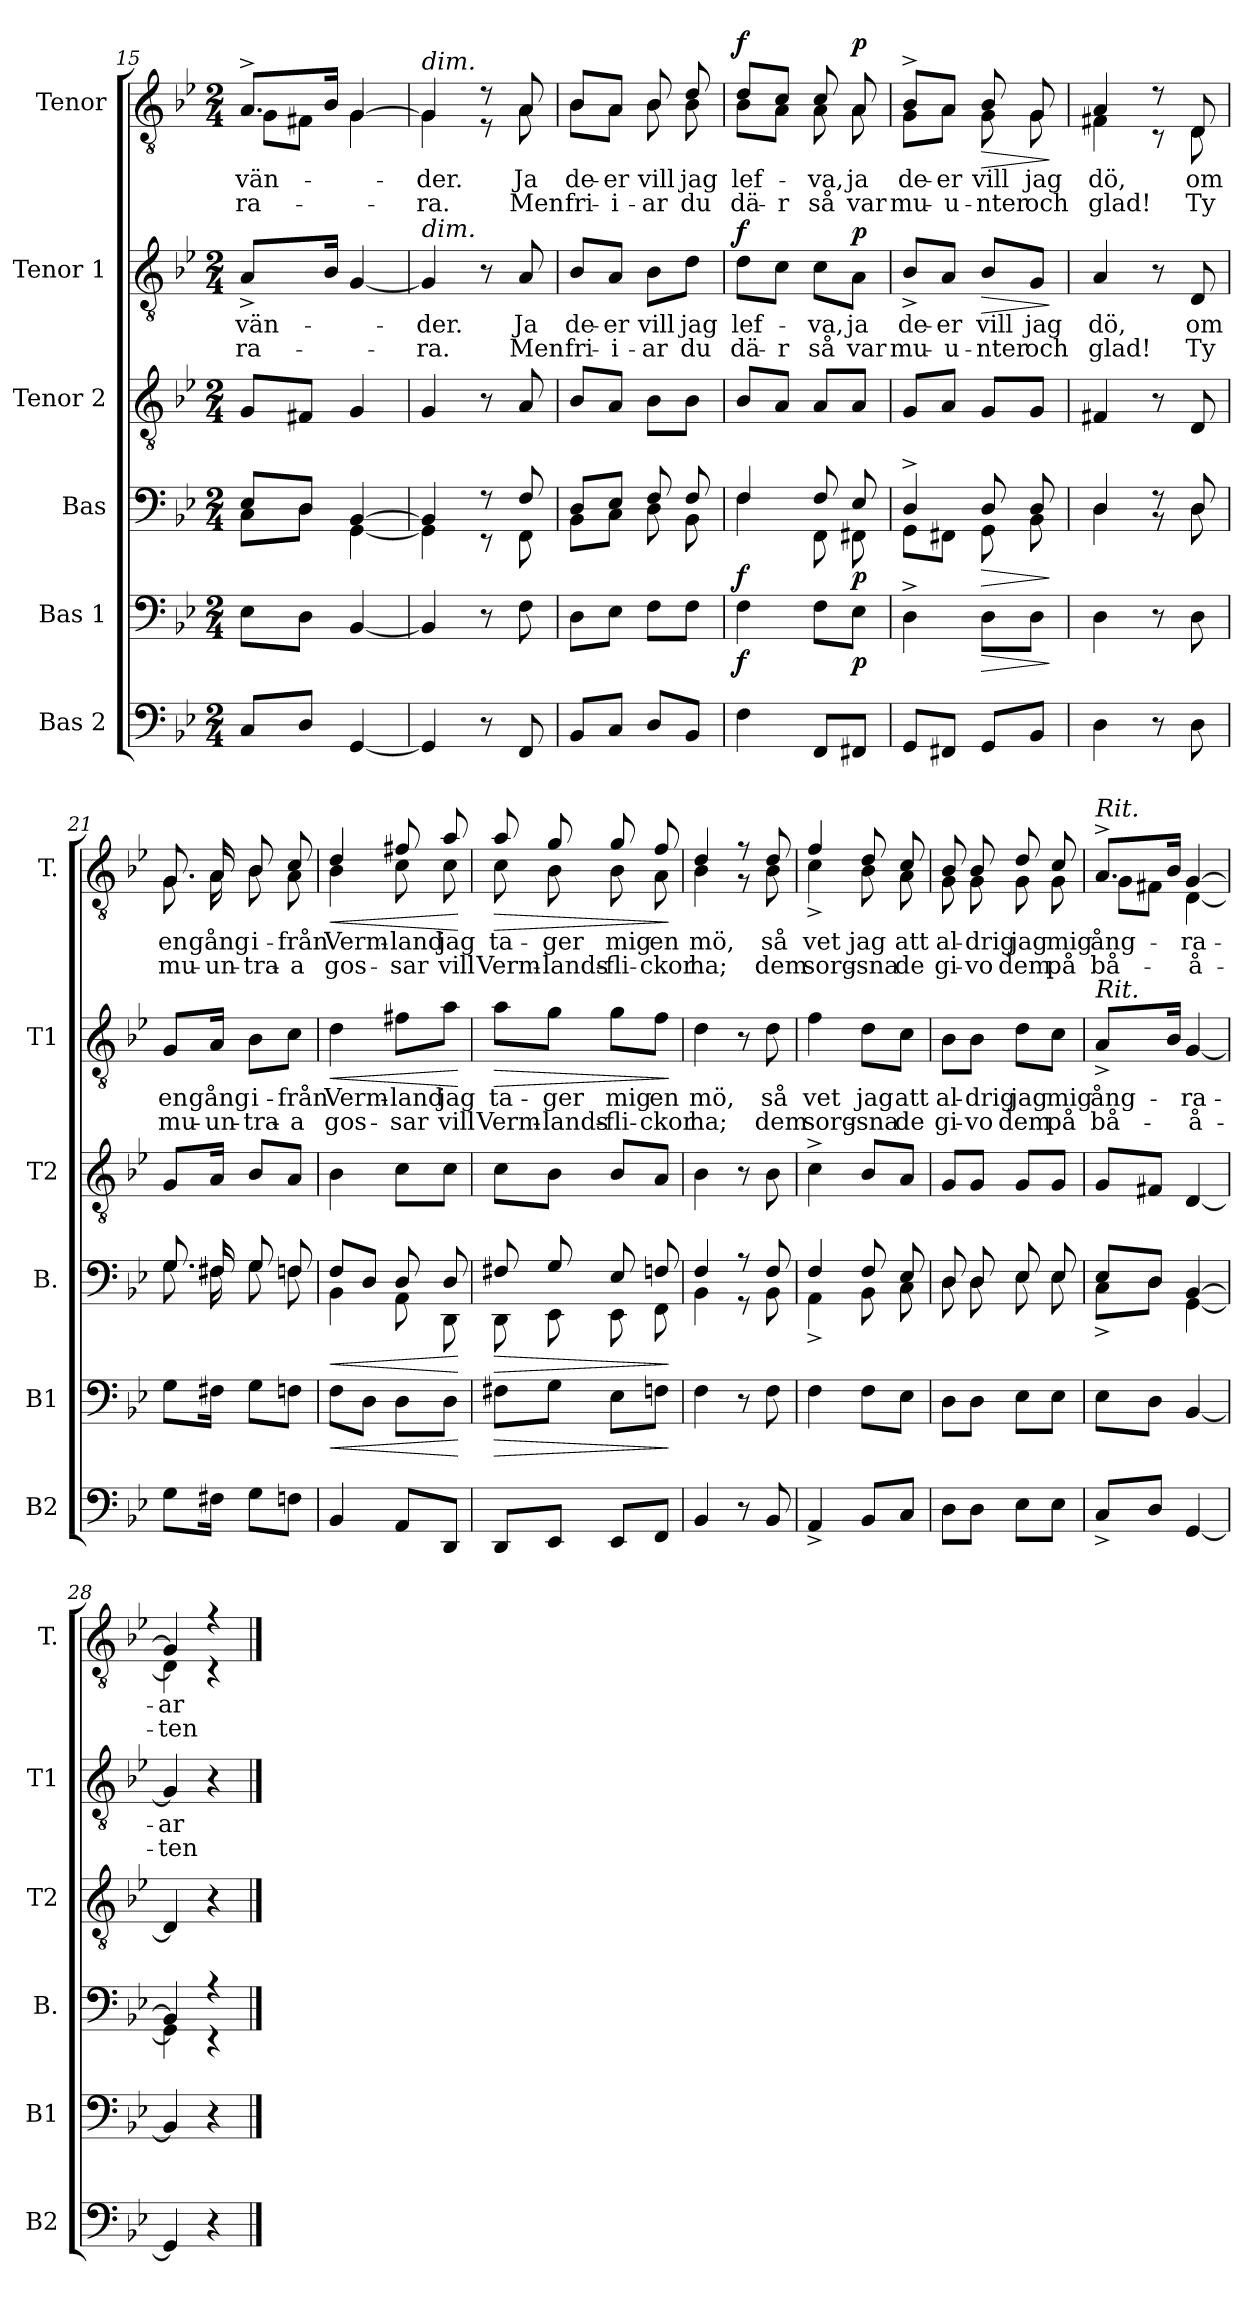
**kern	**kern	**dynam	**kern	**dynam	**kern	**kern	**text	**text	**dynam	**kern	**text	**text	**dynam
*part6	*part5	*part5	*part4	*part4	*part3	*part2	*part2	*part2	*part2	*part1	*part1	*part1	*part1
*staff6	*staff5	*staff5	*staff4	*staff4	*staff3	*staff2	*staff2	*staff2	*staff2	*staff1	*staff1	*staff1	*staff1
*I"Bas 2	*I"Bas 1	*	*I"Bas	*	*I"Tenor 2	*I"Tenor 1	*	*	*	*I"Tenor	*	*	*
*I'B2	*I'B1	*	*I'B.	*	*I'T2	*I'T1	*	*	*	*I'T.	*	*	*
*clefF4	*clefF4	*	*clefF4	*	*clefGv2	*clefGv2	*	*	*	*clefGv2	*	*	*
*k[b-e-]	*k[b-e-]	*	*k[b-e-]	*	*k[b-e-]	*k[b-e-]	*	*	*	*k[b-e-]	*	*	*
*M2/4	*M2/4	*	*M2/4	*	*M2/4	*M2/4	*	*	*	*M2/4	*	*	*
=15	=15	=15	=15	=15	=15	=15	=15	=15	=15	=15	=15	=15	=15
*	*	*	*^	*	*	*	*	*	*	*	*	*	*
!	!	!	!	!	!	!	!LO:N:vis=8	!	!	!	!	!LO:LY:b	!LO:LY:b	!
*	*	*	*	*	*	*	*	*	*	*	*^	*	*	*
8C/L	8E-\L	.	8E-/L	8C\L	.	8G/L	8.A^/L	vän-	ra-	.	8.A^/L	8G\L	vän-	ra-	.
8D/J	8D\J	.	8D/J	8D\J	.	8F#X/J	.	.	.	.	.	8F#X\J	.	.	.
.	.	.	.	.	.	.	16B-/Jk	.	.	.	16B-/Jk	.	.	.	.
[4GG	[4BB-	.	[4BB-/	[4GG\	.	4G	[4G	.	.	.	[4G/	4G\	.	.	.
!!LO:LB:g=z	!!
=16	=16	=16	=16	=16	=16	=16	=16	=16	=16	=16	=16	=16	=16	=16	=16
!	!	!	!	!	!	!	!	!	!	!	!LO:TX:i:t=dim.	!	!	!	!
!	!	!	!	!	!	!	!LO:TX:i:t=dim.	!	!	!	!	!	!	!	!
!	!	!	!	!	!	!	!	!	!	!	!	!	!LO:LY:b	!LO:LY:b	!
4GG]	4BB-]	.	4BB-/]	4GG\]	.	4G	4G]	-der.	-ra.	.	4G/]	4G\	-der.	-ra.	.
8r	8r	.	8r	8r	.	8r	8r	.	.	.	8r	8r	.	.	.
!	!	!LO:DY:b	!	!	!LO:DY:b	!	!	!	!	!LO:DY:a	!	!	!LO:LY:b	!LO:LY:b	!LO:DY:a
8FF	8F	other-dynamics	8F/	8FF\	other-dynamics	8A	8A	Ja	Men	other-dynamics	8A/	8A\	Ja	Men	other-dynamics
=17	=17	=17	=17	=17	=17	=17	=17	=17	=17	=17	=17	=17	=17	=17	=17
!	!	!	!	!	!	!	!	!	!	!	!	!	!LO:LY:b	!LO:LY:b	!
8BB-/L	8D\L	.	8D/L	8BB-\L	.	8B-/L	8B-/L	de-	fri-	.	8B-/L	8B-\L	de-	fri-	.
!	!	!	!	!	!	!	!	!	!	!	!	!	!LO:LY:b	!LO:LY:b	!
8C/J	8E-\J	.	8E-/J	8C\J	.	8A/J	8A/J	-er	-i-	.	8A/J	8A\J	-er	-i-	.
!	!	!	!	!	!	!	!	!	!	!	!	!	!LO:LY:b	!LO:LY:b	!
8D/L	8F\L	.	8F/	8D\	.	8B-\L	8B-\L	vill	-ar	.	8B-/	8B-\	vill	-ar	.
!	!	!	!	!	!	!	!	!	!	!	!	!	!LO:LY:b	!LO:LY:b	!
8BB-/J	8F\J	.	8F/	8BB-\	.	8B-\J	8d\J	jag	du	.	8d/	8B-\	jag	du	.
=18	=18	=18	=18	=18	=18	=18	=18	=18	=18	=18	=18	=18	=18	=18	=18
!	!	!LO:DY:b	!	!	!LO:DY:b	!	!	!	!	!LO:DY:a	!	!	!LO:LY:b	!LO:LY:b	!LO:DY:a
4F	4F	f	4F/	4F\	f	8B-/L	8d\L	lef-	dä-	f	8d/L	8B-\L	lef-	dä-	f
!	!	!	!	!	!	!	!	!	!	!	!	!	!	!LO:LY:b	!
.	.	.	.	.	.	8A/J	8c\J	.	r	.	8c/J	8A\J	.	r	.
!	!	!	!	!	!	!	!	!	!	!	!	!	!LO:LY:b	!LO:LY:b	!
8FF/L	8F\L	.	8F/	8FF\	.	8A/L	8c\L	-va,	så	.	8c/	8A\	-va,	så	.
!	!	!LO:DY:b	!	!	!LO:DY:b	!	!	!	!	!LO:DY:a	!	!	!LO:LY:b	!LO:LY:b	!LO:DY:a
8FF#X/J	8E-\J	p	8E-/	8FF#X\	p	8A/J	8A\J	ja	-var	p	8A/	8A\	ja	-var	p
=19	=19	=19	=19	=19	=19	=19	=19	=19	=19	=19	=19	=19	=19	=19	=19
!	!	!	!	!	!	!	!	!	!	!	!	!	!LO:LY:b	!LO:LY:b	!
8GG/L	4D^	.	4D^/	8GG\L	.	8G/L	8B-^/L	de-	mu-	.	8B-^/L	8G\L	de-	mu-	.
!	!	!	!	!	!	!	!	!	!	!	!	!	!LO:LY:b	!LO:LY:b	!
8FF#X/J	.	.	.	8FF#X\J	.	8A/J	8A/J	-er	-u-	.	8A/J	8A\J	-er	-u-	.
!	!	!LO:HP:b	!	!	!LO:HP:b	!	!	!	!	!LO:HP:b	!	!	!LO:LY:b	!LO:LY:b	!LO:HP:b
8GG/L	8D\L	>	8D/	8GG\	>	8G/L	8B-/L	vill	-nter	>	8B-/	8G\	vill	-nter	>
!	!	!	!	!	!	!	!	!	!	!	!	!	!LO:LY:b	!LO:LY:b	!
8BB-/J	8D\J	.	8D/	8BB-\	.	8G/J	8G/J	jag	och	.	8G/	8G\	jag	och	.
*	*	*	*v	*v	*	*	*	*	*	*	*v	*v	*	*	*
.	.	]	.	]	.	.	.	.	]	.	.	.	]
=20	=20	=20	=20	=20	=20	=20	=20	=20	=20	=20	=20	=20	=20
*	*	*	*^	*	*	*	*	*	*	*	*	*	*
!	!	!	!	!	!	!	!	!	!	!	!	!LO:LY:b	!LO:LY:b	!
*	*	*	*	*	*	*	*	*	*	*	*^	*	*	*
4D	4D	.	4D/	4D\	.	4F#X	4A	dö,	-glad!	.	4A/	4F#X\	dö,	-glad!	.
8r	8r	.	8r	8r	.	8r	8r	.	.	.	8r	8r	.	.	.
!	!	!	!	!	!	!	!	!	!	!	!	!	!LO:LY:b	!LO:LY:b	!
8D	8D	.	8D/	8D\	.	8D	8D	om	Ty	.	8D/	8D\	om	Ty	.
=21	=21	=21	=21	=21	=21	=21	=21	=21	=21	=21	=21	=21	=21	=21	=21
!LO:N:vis=8	!LO:N:vis=8	!	!	!	!	!LO:N:vis=8	!LO:N:vis=8	!	!	!	!	!	!LO:LY:b	!LO:LY:b	!
8.G\L	8.G\L	.	8.G/	8.G\	.	8.G/L	8.G/L	en	mu-	.	8.G/	8.G\	en	mu-	.
!	!	!	!	!	!	!	!	!	!	!	!	!	!LO:LY:b	!LO:LY:b	!
16F#X\Jk	16F#X\Jk	.	16F#X/	16F#\	.	16A/Jk	16A/Jk	gång	-un-	.	16A/	16A\	gång	-un-	.
!	!	!	!	!	!	!	!	!	!	!	!	!	!LO:LY:b	!LO:LY:b	!
8G\L	8G\L	.	8G/	8G\	.	8B-/L	8B-\L	i-	-tra-	.	8B-/	8B-\	i-	-tra-	.
!	!	!	!	!	!	!	!	!	!	!	!	!	!LO:LY:b	!LO:LY:b	!
8Fn\J	8Fn\J	.	8Fn/	8F\	.	8A/J	8c\J	-från	-a	.	8c/	8A\	-från	-a	.
=22	=22	=22	=22	=22	=22	=22	=22	=22	=22	=22	=22	=22	=22	=22	=22
!	!	!LO:HP:b	!	!	!LO:HP:b	!	!	!	!	!LO:HP:b	!	!	!LO:LY:b	!LO:LY:b	!LO:HP:b
4BB-	8F\L	<	8F/L	4BB-\	<	4B-	4d	Verm-	gos-	<	4d/	4B-\	Verm-	gos-	<
.	8D\J	.	8D/J	.	.	.	.	.	.	.	.	.	.	.	.
!	!	!	!	!	!	!	!	!	!	!	!	!	!LO:LY:b	!LO:LY:b	!
8AA/L	8D\L	.	8D/	8AA\	.	8c\L	8f#X\L	-land	sar	.	8f#X/	8c\	-land	sar	.
!	!	!	!	!	!	!	!	!	!	!	!	!	!LO:LY:b	!LO:LY:b	!
8DD/J	8D\J	.	8D/	8DD\	.	8c\J	8a\J	jag	vill	.	8a/	8c\	jag	vill	.
*	*	*	*v	*v	*	*	*	*	*	*	*v	*v	*	*	*
.	.	[	.	[	.	.	.	.	[	.	.	.	[
=23	=23	=23	=23	=23	=23	=23	=23	=23	=23	=23	=23	=23	=23
!	!	!LO:HP:b	!	!LO:HP:b	!	!	!	!	!LO:HP:b	!	!LO:LY:b	!LO:LY:b	!LO:HP:b
*	*	*	*^	*	*	*	*	*	*	*^	*	*	*
8DD/L	8F#X\L	>	8F#X/	8DD\	>	8c\L	8a\L	ta-	Verm-	>	8a/	8c\	ta-	Verm-	>
!	!	!	!	!	!	!	!	!	!	!	!	!	!LO:LY:b	!LO:LY:b	!
8EE-/J	8G\J	.	8G/	8EE-\	.	8B-\J	8g\J	-ger	-lands-	.	8g/	8B-\	-ger	-lands-	.
!	!	!	!	!	!	!	!	!	!	!	!	!	!LO:LY:b	!LO:LY:b	!
8EE-/L	8E-\L	.	8E-/	8EE-\	.	8B-/L	8g\L	mig	-fli-	.	8g/	8B-\	mig	-fli-	.
!	!	!	!	!	!	!	!	!	!	!	!	!	!LO:LY:b	!LO:LY:b	!
8FF/J	8Fn\J	.	8Fn/	8FF\	.	8A/J	8f\J	en	-ckor	.	8f/	8A\	en	-ckor	.
*	*	*	*v	*v	*	*	*	*	*	*	*v	*v	*	*	*
.	.	]	.	]	.	.	.	.	]	.	.	.	]
!!LO:LB:g=z
=24	=24	=24	=24	=24	=24	=24	=24	=24	=24	=24	=24	=24	=24
*	*	*	*^	*	*	*	*	*	*	*	*	*	*
!	!	!	!	!	!	!	!	!	!	!	!	!LO:LY:b	!LO:LY:b	!
*	*	*	*	*	*	*	*	*	*	*	*^	*	*	*
4BB-	4F	.	4F/	4BB-\	.	4B-	4d	mö,	ha;	.	4d/	4B-\	mö,	ha;	.
8r	8r	.	8r	8r	.	8r	8r	.	.	.	8r	8r	.	.	.
!	!	!	!	!	!	!	!	!	!	!	!	!	!LO:LY:b	!LO:LY:b	!
8BB-	8F	.	8F/	8BB-\	.	8B-	8d	så	dem	.	8d/	8B-\	så	dem	.
=25	=25	=25	=25	=25	=25	=25	=25	=25	=25	=25	=25	=25	=25	=25	=25
!	!	!	!	!	!	!	!	!	!	!	!	!	!LO:LY:b	!LO:LY:b	!
4AA^	4F	.	4F/	4AA^\	.	4c^	4f	vet	sorg-	.	4f/	4c^\	vet	sorg-	.
!	!	!	!	!	!	!	!	!	!	!	!	!	!LO:LY:b	!LO:LY:b	!
8BB-/L	8F\L	.	8F/	8BB-\	.	8B-/L	8d\L	jag	-sna	.	8d/	8B-\	jag	-sna	.
!	!	!	!	!	!	!	!	!	!	!	!	!	!LO:LY:b	!LO:LY:b	!
8C/J	8E-\J	.	8E-/	8C\	.	8A/J	8c\J	att	de	.	8c/	8A\	att	de	.
=26	=26	=26	=26	=26	=26	=26	=26	=26	=26	=26	=26	=26	=26	=26	=26
!	!	!	!	!	!	!	!	!	!	!	!	!	!LO:LY:b	!LO:LY:b	!
8D\L	8D\L	.	8D/	8D\	.	8G/L	8B-\L	al-	gi-	.	8B-/	8G\	al-	gi-	.
!	!	!	!	!	!	!	!	!	!	!	!	!	!LO:LY:b	!LO:LY:b	!
8D\J	8D\J	.	8D/	8D\	.	8G/J	8B-\J	-drig	-vo	.	8B-/	8G\	-drig	-vo	.
!	!	!	!	!	!	!	!	!	!	!	!	!	!LO:LY:b	!LO:LY:b	!
8E-\L	8E-\L	.	8E-/	8E-\	.	8G/L	8d\L	jag	dem	.	8d/	8G\	jag	dem	.
!	!	!	!	!	!	!	!	!	!	!	!	!	!LO:LY:b	!LO:LY:b	!
8E-\J	8E-\J	.	8E-/	8E-\	.	8G/J	8c\J	mig	på	.	8c/	8G\	mig	på	.
=27	=27	=27	=27	=27	=27	=27	=27	=27	=27	=27	=27	=27	=27	=27	=27
!	!	!	!	!	!	!	!	!	!	!	!LO:TX:i:t=Rit.	!	!	!	!
!	!	!	!	!	!	!	!LO:TX:i:t=Rit.	!	!	!	!	!	!	!	!
!	!	!	!	!	!	!	!LO:N:vis=8	!	!	!	!	!	!LO:LY:b	!LO:LY:b	!
8C^/L	8E-\L	.	8E-/L	8C^\L	.	8G/L	8.A^/L	ång-	bå-	.	8.A^/L	8G\L	ång-	bå-	.
8D/J	8D\J	.	8D/J	8D\J	.	8F#X/J	.	.	.	.	.	8F#X\J	.	.	.
.	.	.	.	.	.	.	16B-/Jk	.	.	.	16B-/Jk	.	.	.	.
!	!	!	!	!	!	!	!	!	!	!	!	!	!LO:LY:b	!LO:LY:b	!
[4GG	[4BB-	.	[4BB-/	[4GG\	.	[4D	[4G	-ra-	-å-	.	[4G/	[4D\	-ra-	-å-	.
=28	=28	=28	=28	=28	=28	=28	=28	=28	=28	=28	=28	=28	=28	=28	=28
!	!	!	!	!	!	!	!	!	!	!	!	!	!LO:LY:b	!LO:LY:b	!
4GG]	4BB-]	.	4BB-/]	4GG\]	.	4D]	4G]	-ar	-ten	.	4G/]	4D\]	-ar	-ten	.
4r	4r	.	4r	4r	.	4r	4r	.	.	.	4r	4r	.	.	.
*	*	*	*v	*v	*	*	*	*	*	*	*v	*v	*	*	*
==	==	==	==	==	==	==	==	==	==	==	==	==	==
*-	*-	*-	*-	*-	*-	*-	*-	*-	*-	*-	*-	*-	*-
